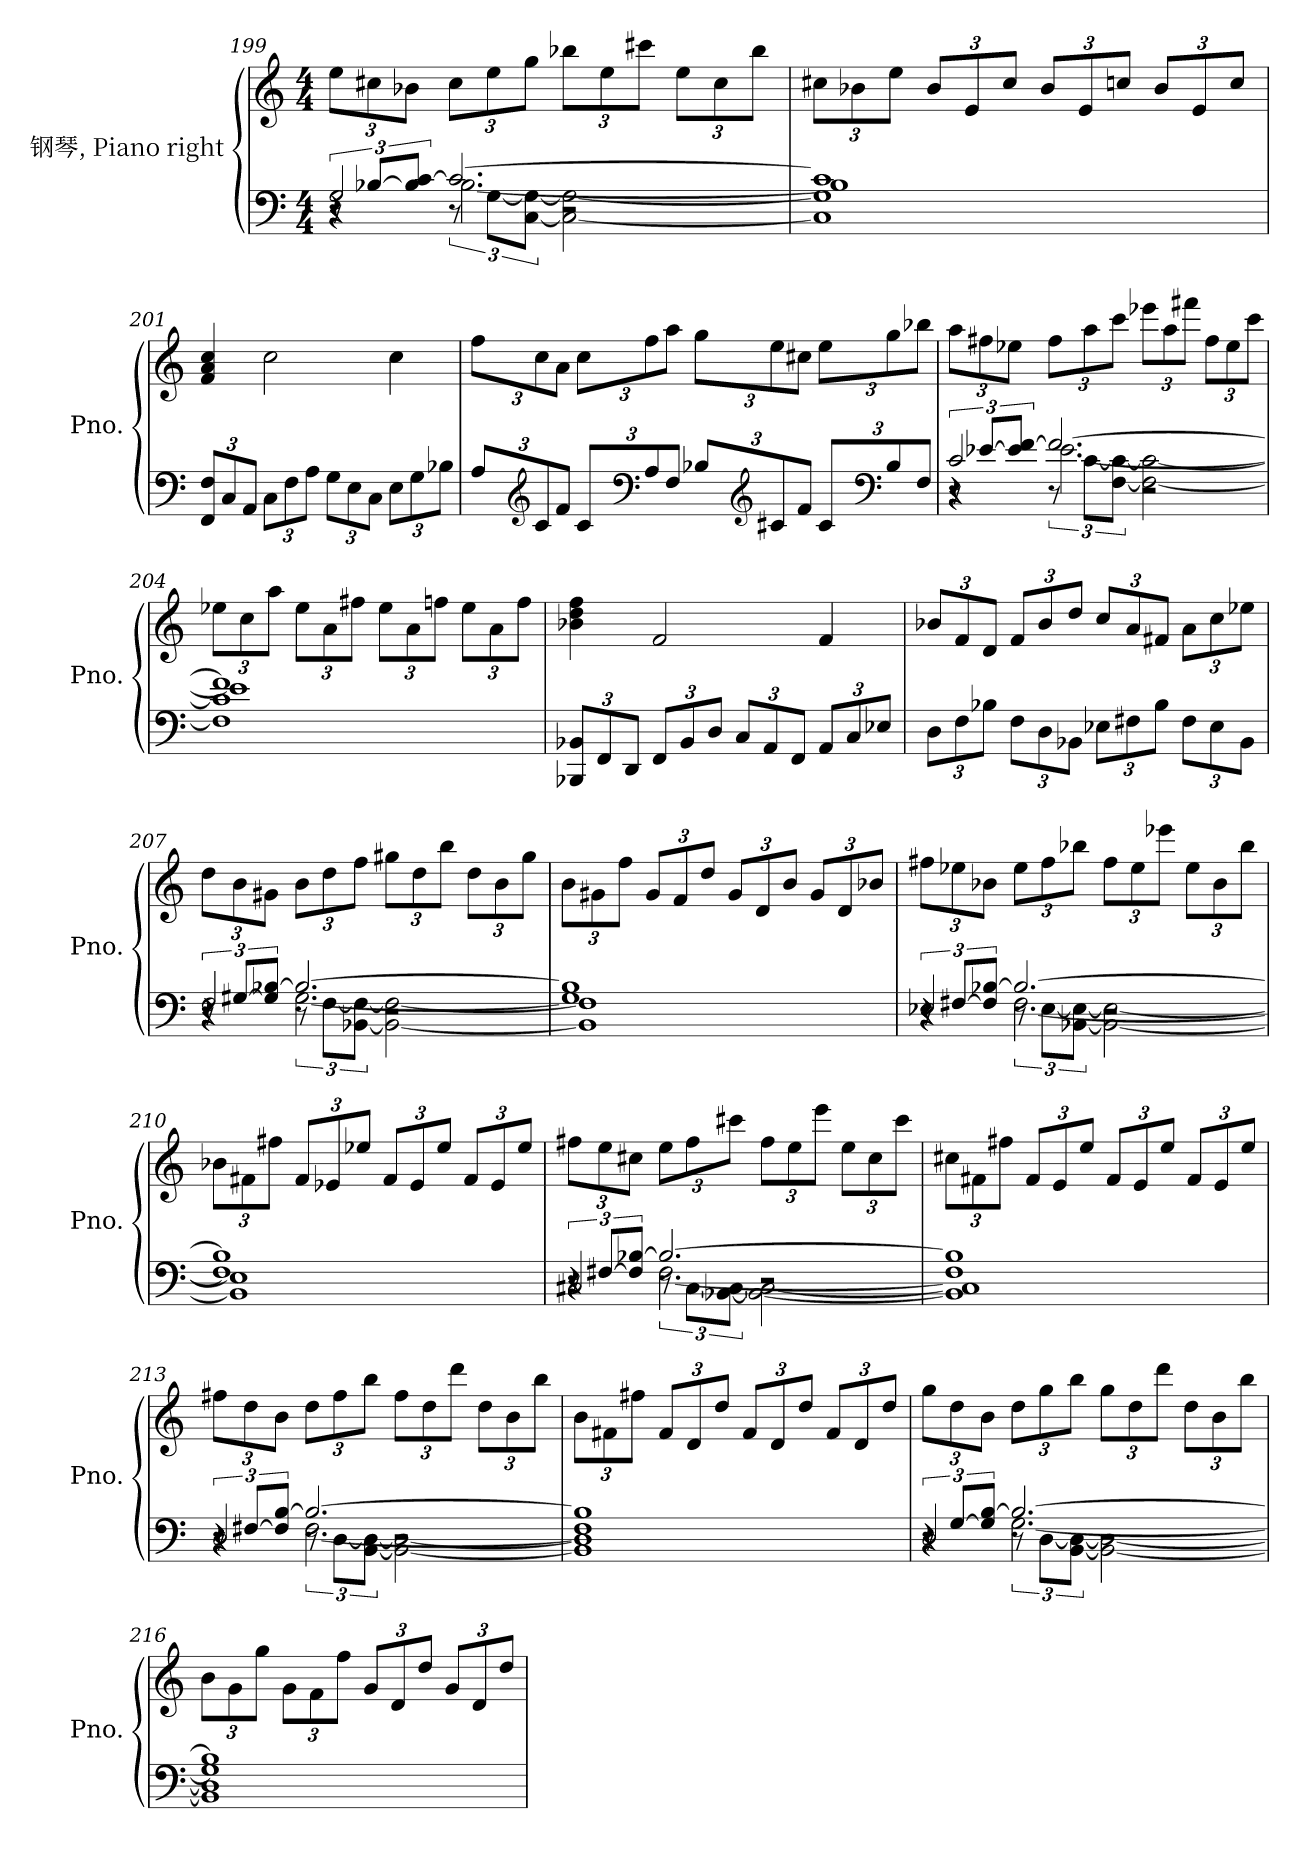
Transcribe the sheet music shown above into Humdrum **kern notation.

**kern	**kern
*part1	*part1
*staff2	*staff1
*I"钢琴, Piano right	*
*I'Pno.	*
!!LO:LB:g=z
*clefF4	*clefG2
*k[]	*k[]
*M4/4	*M4/4
*MM151	*MM151
=199	=199
*^	*
*	*^	*
*	*	*^	*
*	*	*	*	*Xbrackettup
12r	4r	2G/	4r	12ee\L
[12B-X/L	.	.	.	12cc#X\
12B-/] [12c/J	.	.	.	12b-X\J
2.c/_	[2.B-\	.	12r	12cc#\L
.	.	.	[12G\L	12ee\
*	*	*	*	*MM136
.	.	.	[12C\ 12G\_J	12gg\J
*	*	*	*	*MM151
.	.	2r	2C\_ 2G\_	12bb-X\L
.	.	.	.	12ee\
.	.	.	.	12ccc#X\J
.	.	.	.	12ee\L
.	.	.	.	12cc#\
.	.	.	.	12bb-\J
*	*	*v	*v	*
=200	=200	=200	=200
1c]	1B-]	1C] 1G]	12cc#X\L
.	.	.	12b-X\
.	.	.	12ee\J
.	.	.	12b-/L
.	.	.	12e/
.	.	.	12cc#/J
.	.	.	12b-/L
.	.	.	12e/
.	.	.	12ccn/J
.	.	.	12b-/L
.	.	.	12e/
.	.	.	12cc/J
*v	*v	*v	*
=201	=201
*Xbrackettup	*
*	*MM147
12FF/ 12F/L	4f/ 4a/ 4cc/
12C/	.
12AA/J	.
12C\L	2cc\
12F\	.
12A\J	.
12G\L	.
12E\	.
12C\J	.
*	*MM148
12E\L	4cc\
12G\	.
12B-X\J	.
!!LO:LB:g=z
=202	=202
*	*MM151
12A/L	12ff\L
*clefG2	*
12c/	12cc\
12f/J	12a\J
12c/L	12cc\L
*clefF4	*
12A/	12ff\
*	*MM144
12F/J	12aa\J
*	*MM150
12B-X/L	12gg\L
*clefG2	*
12c#X/	12ee\
12f/J	12cc#X\J
12c#/L	12ee\L
*clefF4	*
12B-/	12gg\
*	*MM144
12F/J	12bb-X\J
=203	=203
*brackettup	*
*	*MM151
*^	*
*	*^	*
*	*	*^	*
12r	4r	2c/	4r	12aa\L
[12e-X/L	.	.	.	12ff#X\
12e-/] [12f/J	.	.	.	12ee-X\J
2.f/_	[2.e-\	.	12r	12ff#\L
.	.	.	[12c\L	12aa\
*	*	*	*	*MM136
.	.	.	[12F\ 12c\_J	12ccc\J
*	*	*	*	*MM151
.	.	2r	2F\_ 2c\_	12eee-X\L
.	.	.	.	12aa\
.	.	.	.	12fff#X\J
.	.	.	.	12ff#\L
.	.	.	.	12ee-\
.	.	.	.	12ccc\J
*	*	*v	*v	*
!!LO:PB:g=z
=204	=204	=204	=204
1f]	1e-]	1F] 1c]	12ee-X\L
.	.	.	12cc\
.	.	.	12aa\J
.	.	.	12ee-\L
.	.	.	12a\
.	.	.	12ff#X\J
.	.	.	12ee-\L
.	.	.	12a\
.	.	.	12ffn\J
.	.	.	12ee-\L
.	.	.	12a\
.	.	.	12ff\J
*v	*v	*v	*
=205	=205
*Xbrackettup	*
*	*MM147
12BBB-X/ 12BB-X/L	4b-X\ 4dd\ 4ff\
12FF/	.
12DD/J	.
12FF/L	2f/
12BB-/	.
12D/J	.
12C/L	.
12AA/	.
12FF/J	.
*	*MM148
12AA/L	4f/
12C/	.
12E-X/J	.
=206	=206
*	*MM151
12D\L	12b-X/L
12F\	12f/
12B-X\J	12d/J
12F\L	12f/L
12D\	12b-/
*	*MM144
12BB-X\J	12dd/J
*	*MM150
12E-X\L	12cc/L
12F#X\	12a/
12B-\J	12f#X/J
12F#\L	12a\L
12E-\	12cc\
*	*MM144
12BB-\J	12ee-X\J
!!LO:LB:g=z
=207	=207
*brackettup	*
*	*MM151
*^	*
*	*^	*
*	*	*^	*
12r	4r	2F/	4r	12dd\L
[12G#X/L	.	.	.	12b\
12G#/] [12B-X/J	.	.	.	12g#X\J
2.B-/_	[2.G#\	.	12r	12b\L
.	.	.	[12F\L	12dd\
*	*	*	*	*MM136
.	.	.	[12BB-X\ 12F\_J	12ff\J
*	*	*	*	*MM151
.	.	2r	2BB-\_ 2F\_	12gg#X\L
.	.	.	.	12dd\
.	.	.	.	12bb\J
.	.	.	.	12dd\L
.	.	.	.	12b\
.	.	.	.	12gg#\J
*	*	*v	*v	*
=208	=208	=208	=208
1B-]	1G#]	1BB-] 1F]	12b\L
.	.	.	12g#X\
.	.	.	12ff\J
.	.	.	12g#/L
.	.	.	12f/
.	.	.	12dd/J
.	.	.	12g#/L
.	.	.	12d/
.	.	.	12b/J
.	.	.	12g#/L
.	.	.	12d/
*	*	*	*MM138
.	.	.	12b-X/J
*v	*v	*v	*
!!LO:LB:g=z
=209	=209
*	*MM151
*^	*
*	*^	*
*	*	*^	*
12r	4r	2E-X/	4r	12ff#X\L
[12F#X/L	.	.	.	12ee-X\
12F#/] [12B-X/J	.	.	.	12b-X\J
2.B-/_	[2.F#\	.	12r	12ee-\L
.	.	.	[12E-\L	12ff#\
.	.	.	[12BB-X\ 12E-\_J	12bb-X\J
.	.	2r	2BB-\_ 2E-\_	12ff#\L
.	.	.	.	12ee-\
.	.	.	.	12eee-X\J
.	.	.	.	12ee-\L
.	.	.	.	12b-\
.	.	.	.	12bb-\J
*	*	*v	*v	*
=210	=210	=210	=210
1B-]	1F#]	1BB-] 1E-]	12b-X\L
.	.	.	12f#X\
.	.	.	12ff#X\J
.	.	.	12f#/L
.	.	.	12e-X/
.	.	.	12ee-X/J
.	.	.	12f#/L
.	.	.	12e-/
.	.	.	12ee-/J
.	.	.	12f#/L
.	.	.	12e-/
*	*	*	*MM137
.	.	.	12ee-/J
*v	*v	*v	*
!!LO:LB:g=z
=211	=211
*	*MM151
*^	*
*	*^	*
*	*	*^	*
12r	4r	2C#X/	4r	12ff#X\L
[12F#X/L	.	.	.	12ee\
12F#/] [12B-X/J	.	.	.	12cc#X\J
2.B-/_	[2.F#\	.	12r	12ee\L
.	.	.	[12C#\L	12ff#\
.	.	.	[12BB-X\ 12C#\_J	12ccc#X\J
.	.	2r	2BB-\_ 2C#\_	12ff#\L
.	.	.	.	12ee\
.	.	.	.	12eee\J
.	.	.	.	12ee\L
.	.	.	.	12cc#\
.	.	.	.	12ccc#\J
*	*	*v	*v	*
=212	=212	=212	=212
1B-]	1F#]	1BB-] 1C#]	12cc#X\L
.	.	.	12f#X\
.	.	.	12ff#X\J
.	.	.	12f#/L
.	.	.	12e/
.	.	.	12ee/J
.	.	.	12f#/L
.	.	.	12e/
.	.	.	12ee/J
.	.	.	12f#/L
.	.	.	12e/
*	*	*	*MM137
.	.	.	12ee/J
*v	*v	*v	*
!!LO:LB:g=z
=213	=213
*	*MM151
*^	*
*	*^	*
*	*	*^	*
12r	4r	2D/	4r	12ff#X\L
[12F#X/L	.	.	.	12dd\
12F#/] [12B/J	.	.	.	12b\J
2.B/_	[2.F#\	.	12r	12dd\L
.	.	.	[12D\L	12ff#\
.	.	.	[12BB\ 12D\_J	12bb\J
.	.	2r	2BB\_ 2D\_	12ff#\L
.	.	.	.	12dd\
.	.	.	.	12ddd\J
.	.	.	.	12dd\L
.	.	.	.	12b\
.	.	.	.	12bb\J
*	*	*v	*v	*
=214	=214	=214	=214
1B]	1F#]	1BB] 1D]	12b\L
.	.	.	12f#X\
.	.	.	12ff#X\J
.	.	.	12f#/L
.	.	.	12d/
.	.	.	12dd/J
.	.	.	12f#/L
.	.	.	12d/
.	.	.	12dd/J
.	.	.	12f#/L
.	.	.	12d/
*	*	*	*MM137
.	.	.	12dd/J
*v	*v	*v	*
=215	=215
*	*MM151
*^	*
*	*^	*
*	*	*^	*
12r	4r	2D/	4r	12gg\L
[12G/L	.	.	.	12dd\
12G/] [12B/J	.	.	.	12b\J
2.B/_	[2.G\	.	12r	12dd\L
.	.	.	[12D\L	12gg\
.	.	.	[12BB\ 12D\_J	12bb\J
.	.	2r	2BB\_ 2D\_	12gg\L
.	.	.	.	12dd\
.	.	.	.	12ddd\J
.	.	.	.	12dd\L
.	.	.	.	12b\
.	.	.	.	12bb\J
*	*	*v	*v	*
!!LO:LB:g=z
=216	=216	=216	=216
1B]	1G]	1BB] 1D]	12b\L
.	.	.	12g\
.	.	.	12gg\J
.	.	.	12g\L
.	.	.	12f\
.	.	.	12ff\J
.	.	.	12g/L
.	.	.	12d/
.	.	.	12dd/J
.	.	.	12g/L
.	.	.	12d/
*	*	*	*MM137
.	.	.	12dd/J
*v	*v	*v	*
=	=
*-	*-
